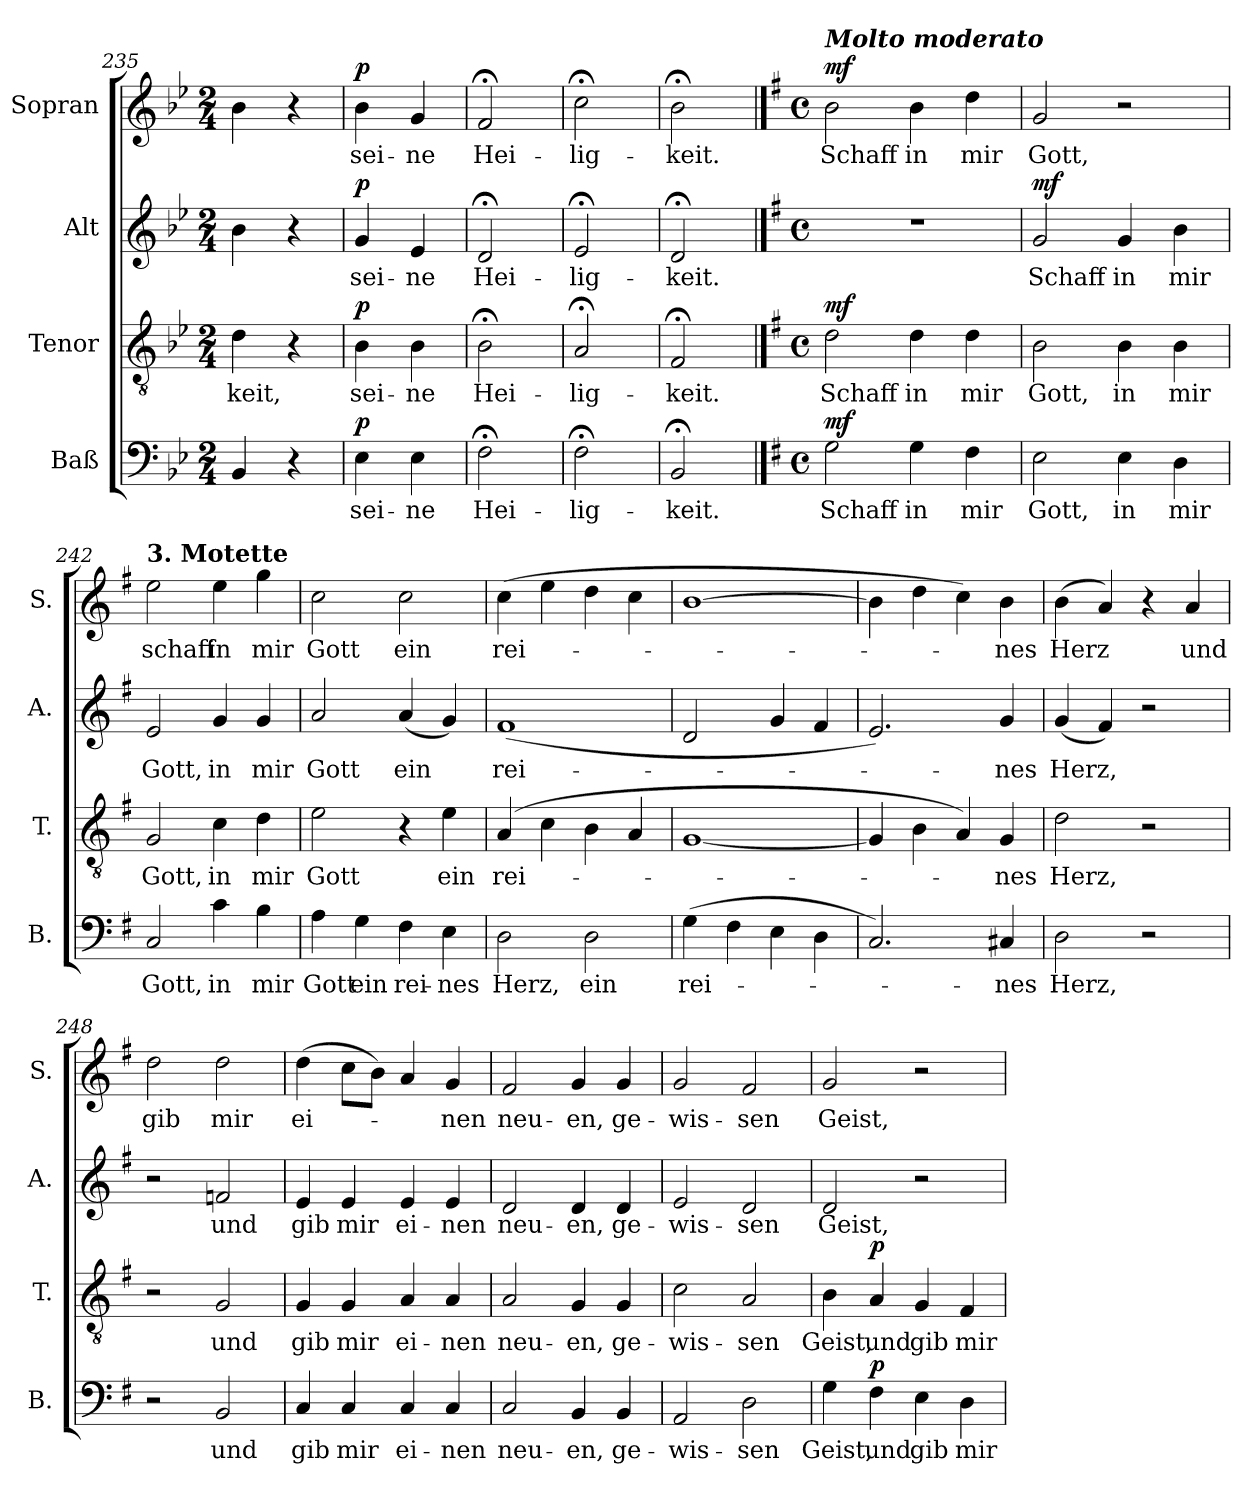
**kern	**text	**dynam	**kern	**text	**dynam	**kern	**text	**dynam	**kern	**text	**dynam
*part4	*part4	*part4	*part3	*part3	*part3	*part2	*part2	*part2	*part1	*part1	*part1
*staff4	*staff4	*staff4	*staff3	*staff3	*staff3	*staff2	*staff2	*staff2	*staff1	*staff1	*staff1
*I"Baß	*	*	*I"Tenor	*	*	*I"Alt	*	*	*I"Sopran	*	*
*I'B.	*	*	*I'T.	*	*	*I'A.	*	*	*I'S.	*	*
*clefF4	*	*	*clefGv2	*	*	*clefG2	*	*	*clefG2	*	*
*k[b-e-]	*	*	*k[b-e-]	*	*	*k[b-e-]	*	*	*k[b-e-]	*	*
*B-:	*	*	*B-:	*	*	*B-:	*	*	*B-:	*	*
*M2/4	*	*	*M2/4	*	*	*M2/4	*	*	*M2/4	*	*
=235	=235	=235	=235	=235	=235	=235	=235	=235	=235	=235	=235
!	!	!	!	!LO:LY:b	!	!	!	!	!	!	!
4BB-/	.	.	4d\	-keit,	.	4b-\	.	.	4b-\	.	.
4r	.	.	4r	.	.	4r	.	.	4r	.	.
=236	=236	=236	=236	=236	=236	=236	=236	=236	=236	=236	=236
!	!LO:LY:b	!LO:DY:a	!	!LO:LY:b	!LO:DY:a	!	!LO:LY:b	!LO:DY:a	!	!LO:LY:b	!LO:DY:a
4E-\	sei-	p	4B-\	sei-	p	4g/	sei-	p	4b-\	sei-	p
!	!LO:LY:b	!	!	!LO:LY:b	!	!	!LO:LY:b	!	!	!LO:LY:b	!
4E-\	-ne	.	4B-\	-ne	.	4e-/	-ne	.	4g/	-ne	.
=237	=237	=237	=237	=237	=237	=237	=237	=237	=237	=237	=237
!	!LO:LY:b	!	!	!LO:LY:b	!	!	!LO:LY:b	!	!	!LO:LY:b	!
2F;<\	Hei-	.	2B-;<\	Hei-	.	2d;</	Hei-	.	2f;</	Hei-	.
=238	=238	=238	=238	=238	=238	=238	=238	=238	=238	=238	=238
!	!LO:LY:b	!	!	!LO:LY:b	!	!	!LO:LY:b	!	!	!LO:LY:b	!
2F;<\	-lig-	.	2A;</	-lig-	.	2e-;</	-lig-	.	2cc;<\	-lig-	.
=239	=239	=239	=239	=239	=239	=239	=239	=239	=239	=239	=239
!	!LO:LY:b	!	!	!LO:LY:b	!	!	!LO:LY:b	!	!	!LO:LY:b	!
2BB-;</	-keit.	.	2F;</	-keit.	.	2d;</	-keit.	.	2b-;<\	-keit.	.
!!LO:PB:g=z
==240	==240	==240	==240	==240	==240	==240	==240	==240	==240	==240	==240
*k[f#]	*	*	*k[f#]	*	*	*k[f#]	*	*	*k[f#]	*	*
*G:	*	*	*G:	*	*	*G:	*	*	*G:	*	*
*M4/4	*	*	*M4/4	*	*	*M4/4	*	*	*M4/4	*	*
*met(c)	*	*	*met(c)	*	*	*met(c)	*	*	*met(c)	*	*
!	!	!	!	!	!	!	!	!	!LO:TX:a:Bi:t=Molto moderato	!	!
!	!LO:LY:b	!LO:DY:a	!	!LO:LY:b	!LO:DY:a	!	!	!	!	!LO:LY:b	!LO:DY:a
2G\	Schaff	mf	2d\	Schaff	mf	1r	.	.	2b\	Schaff	mf
!	!LO:LY:b	!	!	!LO:LY:b	!	!	!	!	!	!LO:LY:b	!
4G\	in	.	4d\	in	.	.	.	.	4b\	in	.
!	!LO:LY:b	!	!	!LO:LY:b	!	!	!	!	!	!LO:LY:b	!
4F#\	mir	.	4d\	mir	.	.	.	.	4dd\	mir	.
=241	=241	=241	=241	=241	=241	=241	=241	=241	=241	=241	=241
!	!LO:LY:b	!	!	!LO:LY:b	!	!	!LO:LY:b	!LO:DY:a	!	!LO:LY:b	!
2E\	Gott,	.	2B\	Gott,	.	2g/	Schaff	mf	2g/	Gott,	.
!	!LO:LY:b	!	!	!LO:LY:b	!	!	!LO:LY:b	!	!	!	!
4E\	in	.	4B\	in	.	4g/	in	.	2r	.	.
!	!LO:LY:b	!	!	!LO:LY:b	!	!	!LO:LY:b	!	!	!	!
4D\	mir	.	4B\	mir	.	4b\	mir	.	.	.	.
=242	=242	=242	=242	=242	=242	=242	=242	=242	=242	=242	=242
!	!	!	!	!	!	!	!	!	!LO:TX:a:B:t=3. Motette	!	!
!	!LO:LY:b	!	!	!LO:LY:b	!	!	!LO:LY:b	!	!	!LO:LY:b	!
2C/	Gott,	.	2G/	Gott,	.	2e/	Gott,	.	2ee\	schaff	.
!	!LO:LY:b	!	!	!LO:LY:b	!	!	!LO:LY:b	!	!	!LO:LY:b	!
4c\	in	.	4c\	in	.	4g/	in	.	4ee\	in	.
!	!LO:LY:b	!	!	!LO:LY:b	!	!	!LO:LY:b	!	!	!LO:LY:b	!
4B\	mir	.	4d\	mir	.	4g/	mir	.	4gg\	mir	.
=243	=243	=243	=243	=243	=243	=243	=243	=243	=243	=243	=243
!	!LO:LY:b	!	!	!LO:LY:b	!	!	!LO:LY:b	!	!	!LO:LY:b	!
4A\	Gott	.	2e\	Gott	.	2a/	Gott	.	2cc\	Gott	.
!	!LO:LY:b	!	!	!	!	!	!	!	!	!	!
4G\	ein	.	.	.	.	.	.	.	.	.	.
!	!LO:LY:b	!	!	!	!	!	!LO:LY:b	!	!	!LO:LY:b	!
4F#\	rei-	.	4r	.	.	(<4a/	ein	.	2cc\	ein	.
!	!LO:LY:b	!	!	!LO:LY:b	!	!	!	!	!	!	!
4E\	-nes	.	4e\	ein	.	4g/)	.	.	.	.	.
=244	=244	=244	=244	=244	=244	=244	=244	=244	=244	=244	=244
!	!LO:LY:b	!	!	!LO:LY:b	!	!	!LO:LY:b	!	!	!LO:LY:b	!
2D\	Herz,	.	(4A/	rei-	.	(<1f#	rei-	.	(>4cc\	rei-	.
.	.	.	4c\	.	.	.	.	.	4ee\	.	.
!	!LO:LY:b	!	!	!	!	!	!	!	!	!	!
2D\	ein	.	4B\	.	.	.	.	.	4dd\	.	.
.	.	.	4A/	.	.	.	.	.	4cc\	.	.
=245	=245	=245	=245	=245	=245	=245	=245	=245	=245	=245	=245
!	!LO:LY:b	!	!	!	!	!	!	!	!	!	!
(>4G\	rei-	.	[1G	.	.	2d/	.	.	[1b	.	.
4F#\	.	.	.	.	.	.	.	.	.	.	.
4E\	.	.	.	.	.	4g/	.	.	.	.	.
4D\	.	.	.	.	.	4f#/	.	.	.	.	.
!!LO:LB:g=z
=246	=246	=246	=246	=246	=246	=246	=246	=246	=246	=246	=246
2.C/)	.	.	4G/]	.	.	2.e/)	.	.	4b\]	.	.
.	.	.	4B\	.	.	.	.	.	4dd\	.	.
.	.	.	4A/)	.	.	.	.	.	4cc\)	.	.
!	!LO:LY:b	!	!	!LO:LY:b	!	!	!LO:LY:b	!	!	!LO:LY:b	!
4C#X/	-nes	.	4G/	-nes	.	4g/	-nes	.	4b\	-nes	.
=247	=247	=247	=247	=247	=247	=247	=247	=247	=247	=247	=247
!	!LO:LY:b	!	!	!LO:LY:b	!	!	!LO:LY:b	!	!	!LO:LY:b	!
2D\	Herz,	.	2d\	Herz,	.	(<4g/	Herz,	.	(>4b\	Herz	.
.	.	.	.	.	.	4f#/)	.	.	4a/)	.	.
2r	.	.	2r	.	.	2r	.	.	4r	.	.
!	!	!	!	!	!	!	!	!	!	!LO:LY:b	!
.	.	.	.	.	.	.	.	.	4a/	und	.
=248	=248	=248	=248	=248	=248	=248	=248	=248	=248	=248	=248
!	!	!	!	!	!	!	!	!	!	!LO:LY:b	!
2r	.	.	2r	.	.	2r	.	.	2dd\	gib	.
!	!LO:LY:b	!	!	!LO:LY:b	!	!	!LO:LY:b	!	!	!LO:LY:b	!
2BB/	und	.	2G/	und	.	2fn/	und	.	2dd\	mir	.
=249	=249	=249	=249	=249	=249	=249	=249	=249	=249	=249	=249
!	!LO:LY:b	!	!	!LO:LY:b	!	!	!LO:LY:b	!	!	!LO:LY:b	!
4C/	gib	.	4G/	gib	.	4e/	gib	.	(>4dd\	ei-	.
!	!LO:LY:b	!	!	!LO:LY:b	!	!	!LO:LY:b	!	!	!	!
4C/	mir	.	4G/	mir	.	4e/	mir	.	8cc\L	.	.
.	.	.	.	.	.	.	.	.	8b\J)	.	.
!	!LO:LY:b	!	!	!LO:LY:b	!	!	!LO:LY:b	!	!	!	!
4C/	ei-	.	4A/	ei-	.	4e/	ei-	.	4a/	.	.
!	!LO:LY:b	!	!	!LO:LY:b	!	!	!LO:LY:b	!	!	!LO:LY:b	!
4C/	-nen	.	4A/	-nen	.	4e/	-nen	.	4g/	-nen	.
=250	=250	=250	=250	=250	=250	=250	=250	=250	=250	=250	=250
!	!LO:LY:b	!	!	!LO:LY:b	!	!	!LO:LY:b	!	!	!LO:LY:b	!
2C/	neu-	.	2A/	neu-	.	2d/	neu-	.	2f#/	neu-	.
!	!LO:LY:b	!	!	!LO:LY:b	!	!	!LO:LY:b	!	!	!LO:LY:b	!
4BB/	-en,	.	4G/	-en,	.	4d/	-en,	.	4g/	-en,	.
!	!LO:LY:b	!	!	!LO:LY:b	!	!	!LO:LY:b	!	!	!LO:LY:b	!
4BB/	ge-	.	4G/	ge-	.	4d/	ge-	.	4g/	ge-	.
=251	=251	=251	=251	=251	=251	=251	=251	=251	=251	=251	=251
!	!LO:LY:b	!	!	!LO:LY:b	!	!	!LO:LY:b	!	!	!LO:LY:b	!
2AA/	-wis-	.	2c\	-wis-	.	2e/	-wis-	.	2g/	-wis-	.
!	!LO:LY:b	!	!	!LO:LY:b	!	!	!LO:LY:b	!	!	!LO:LY:b	!
2D\	-sen	.	2A/	-sen	.	2d/	-sen	.	2f#/	-sen	.
!!LO:LB:g=z
=252	=252	=252	=252	=252	=252	=252	=252	=252	=252	=252	=252
!	!LO:LY:b	!	!	!LO:LY:b	!	!	!LO:LY:b	!	!	!LO:LY:b	!
4G\	Geist,	.	4B\	Geist,	.	2d/	Geist,	.	2g/	Geist,	.
!	!LO:LY:b	!LO:DY:a	!	!LO:LY:b	!LO:DY:a	!	!	!	!	!	!
4F#\	und	p	4A/	und	p	.	.	.	.	.	.
!	!LO:LY:b	!	!	!LO:LY:b	!	!	!	!	!	!	!
4E\	gib	.	4G/	gib	.	2r	.	.	2r	.	.
!	!LO:LY:b	!	!	!LO:LY:b	!	!	!	!	!	!	!
4D\	mir	.	4F#/	mir	.	.	.	.	.	.	.
=	=	=	=	=	=	=	=	=	=	=	=
*-	*-	*-	*-	*-	*-	*-	*-	*-	*-	*-	*-
